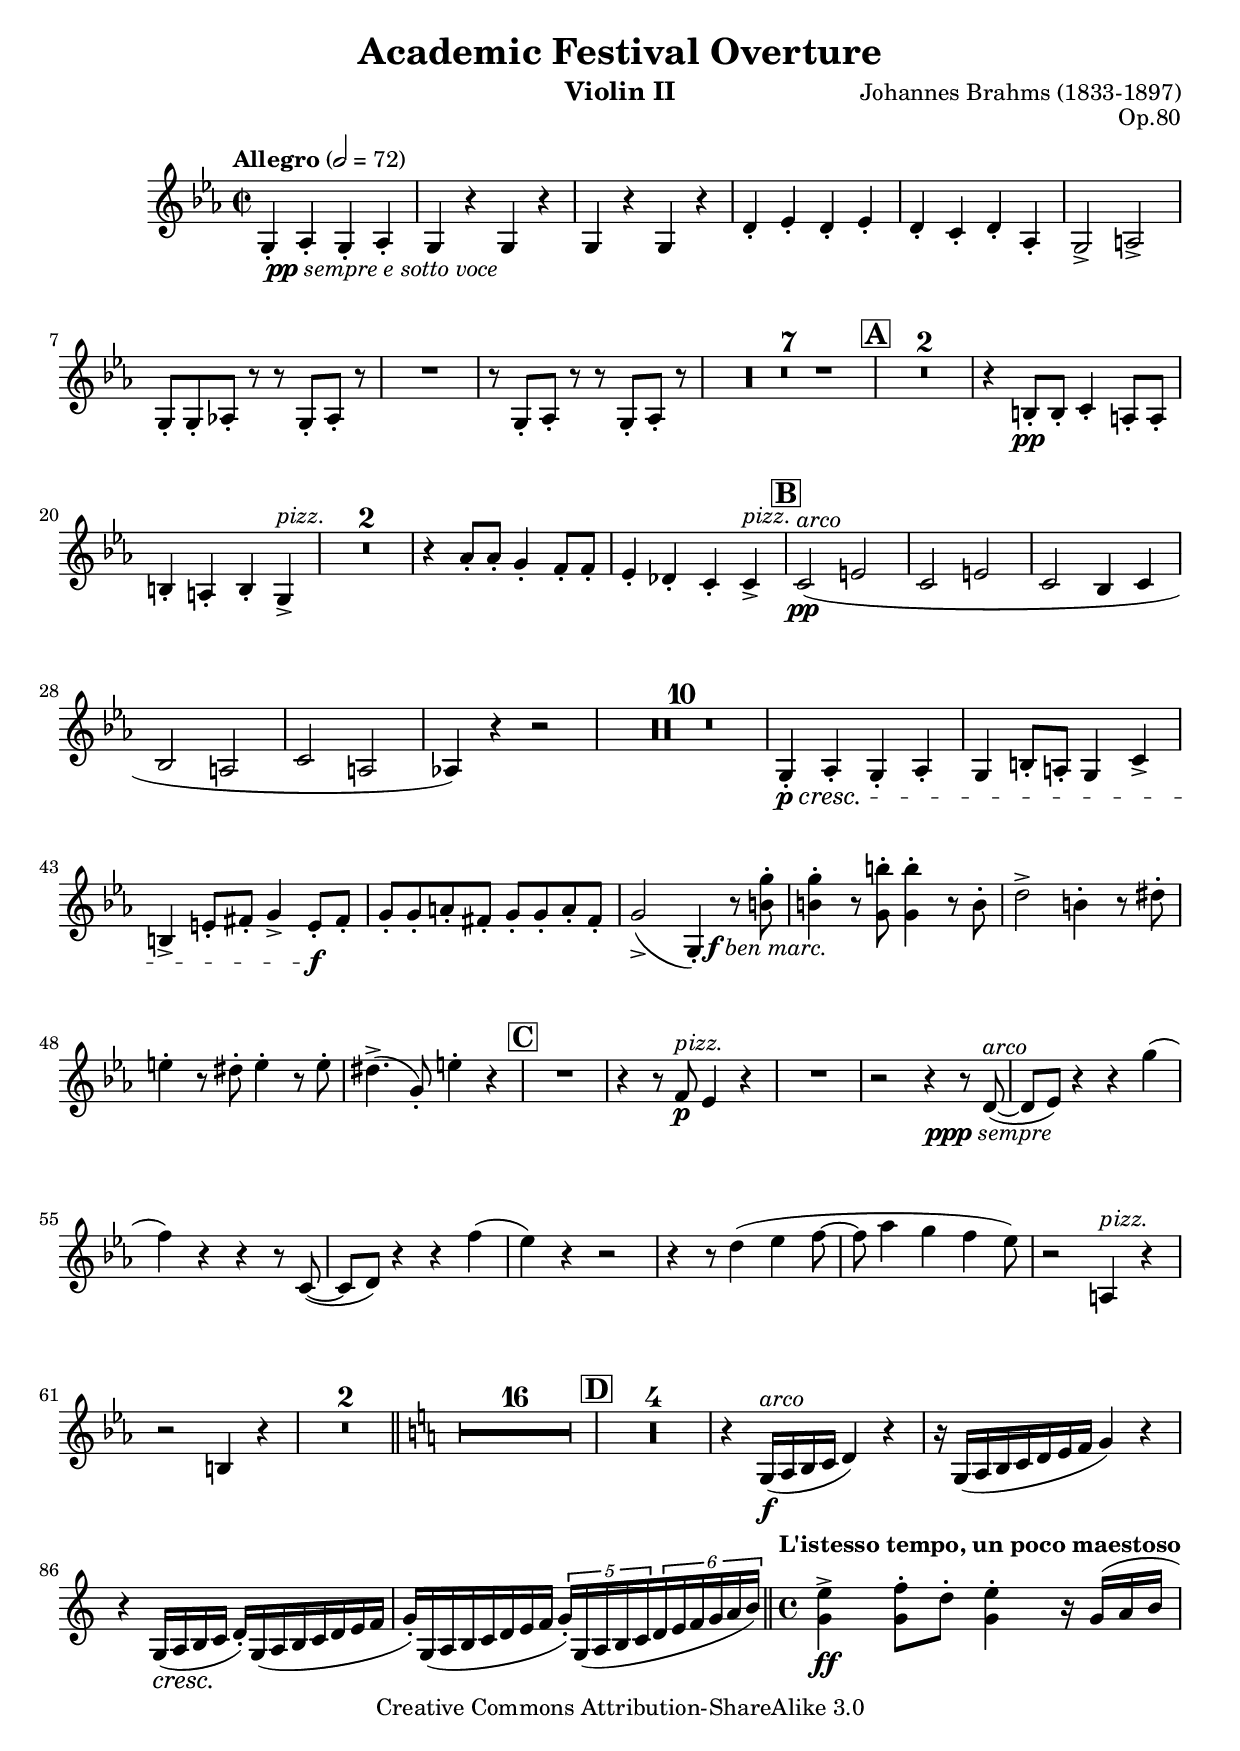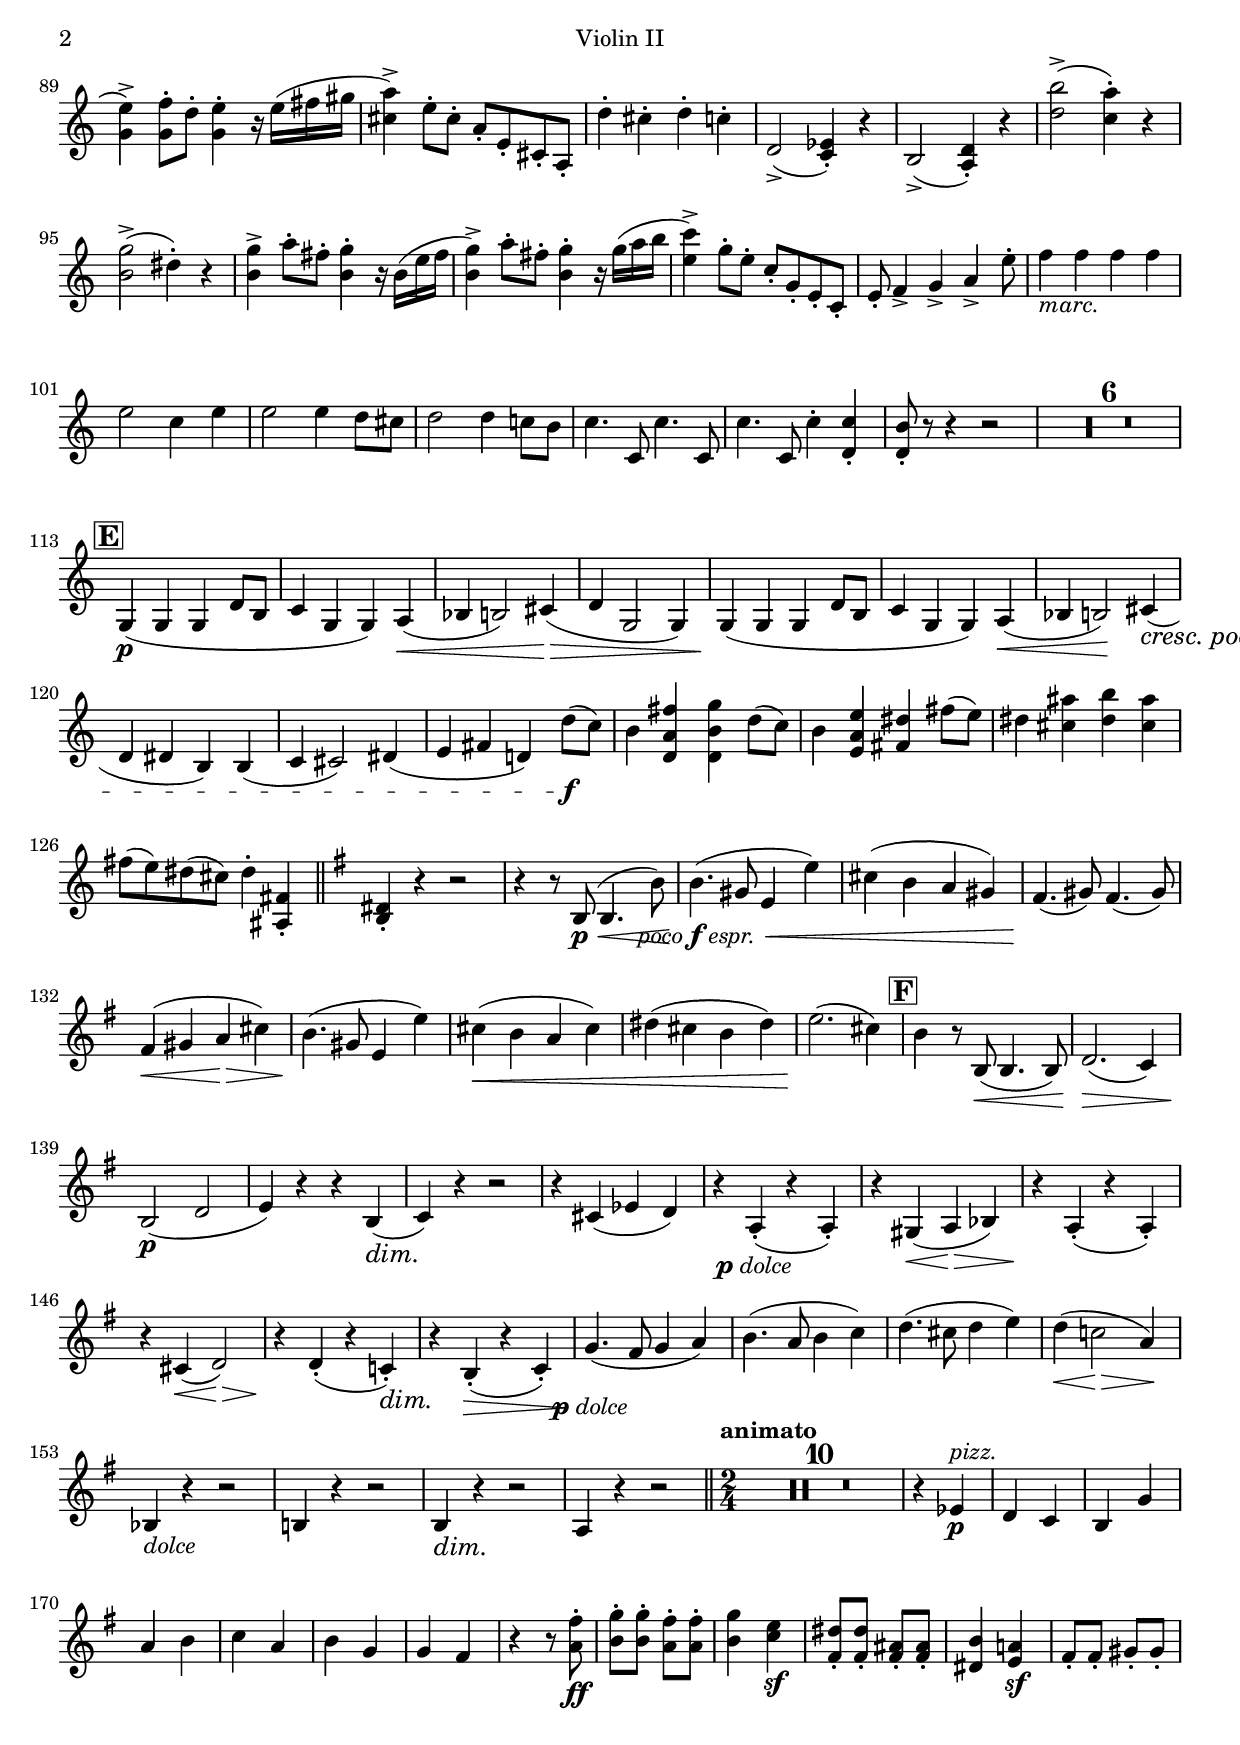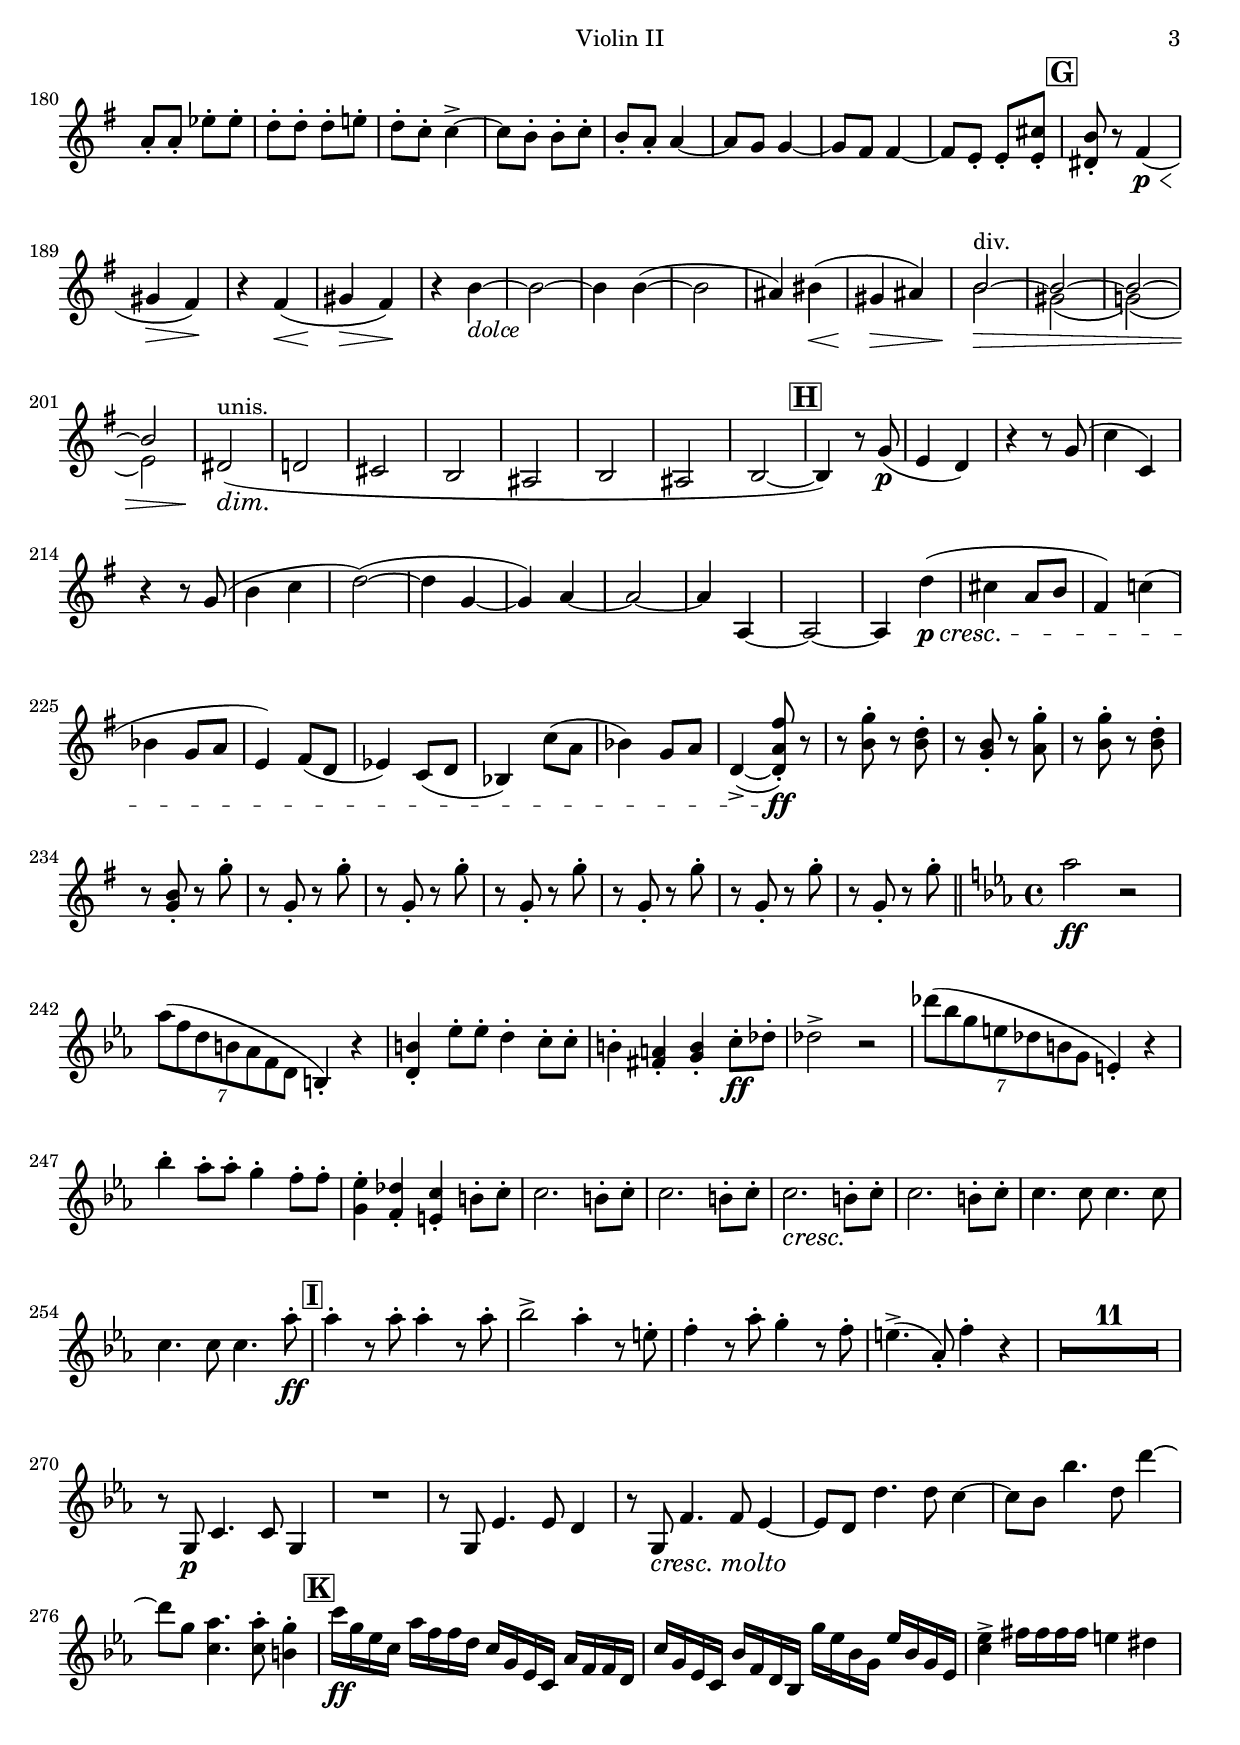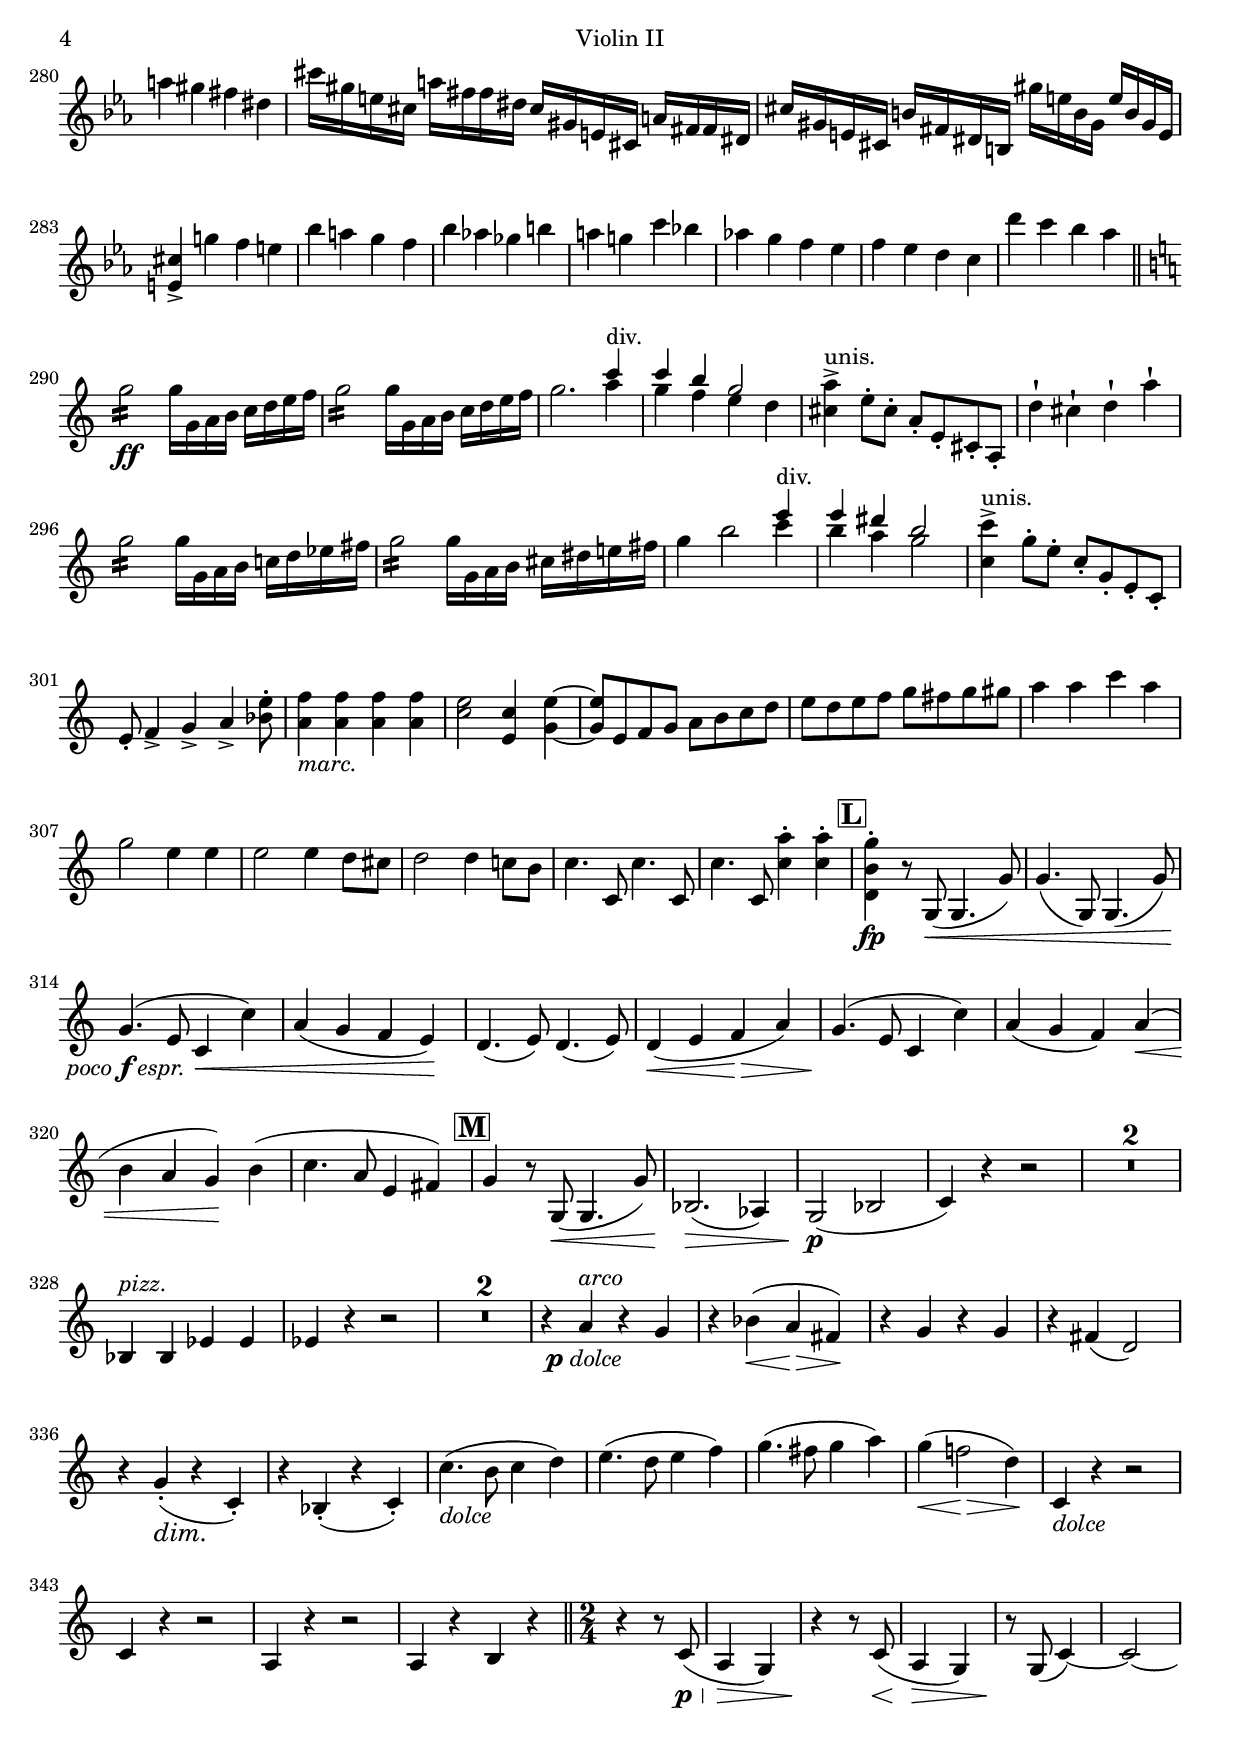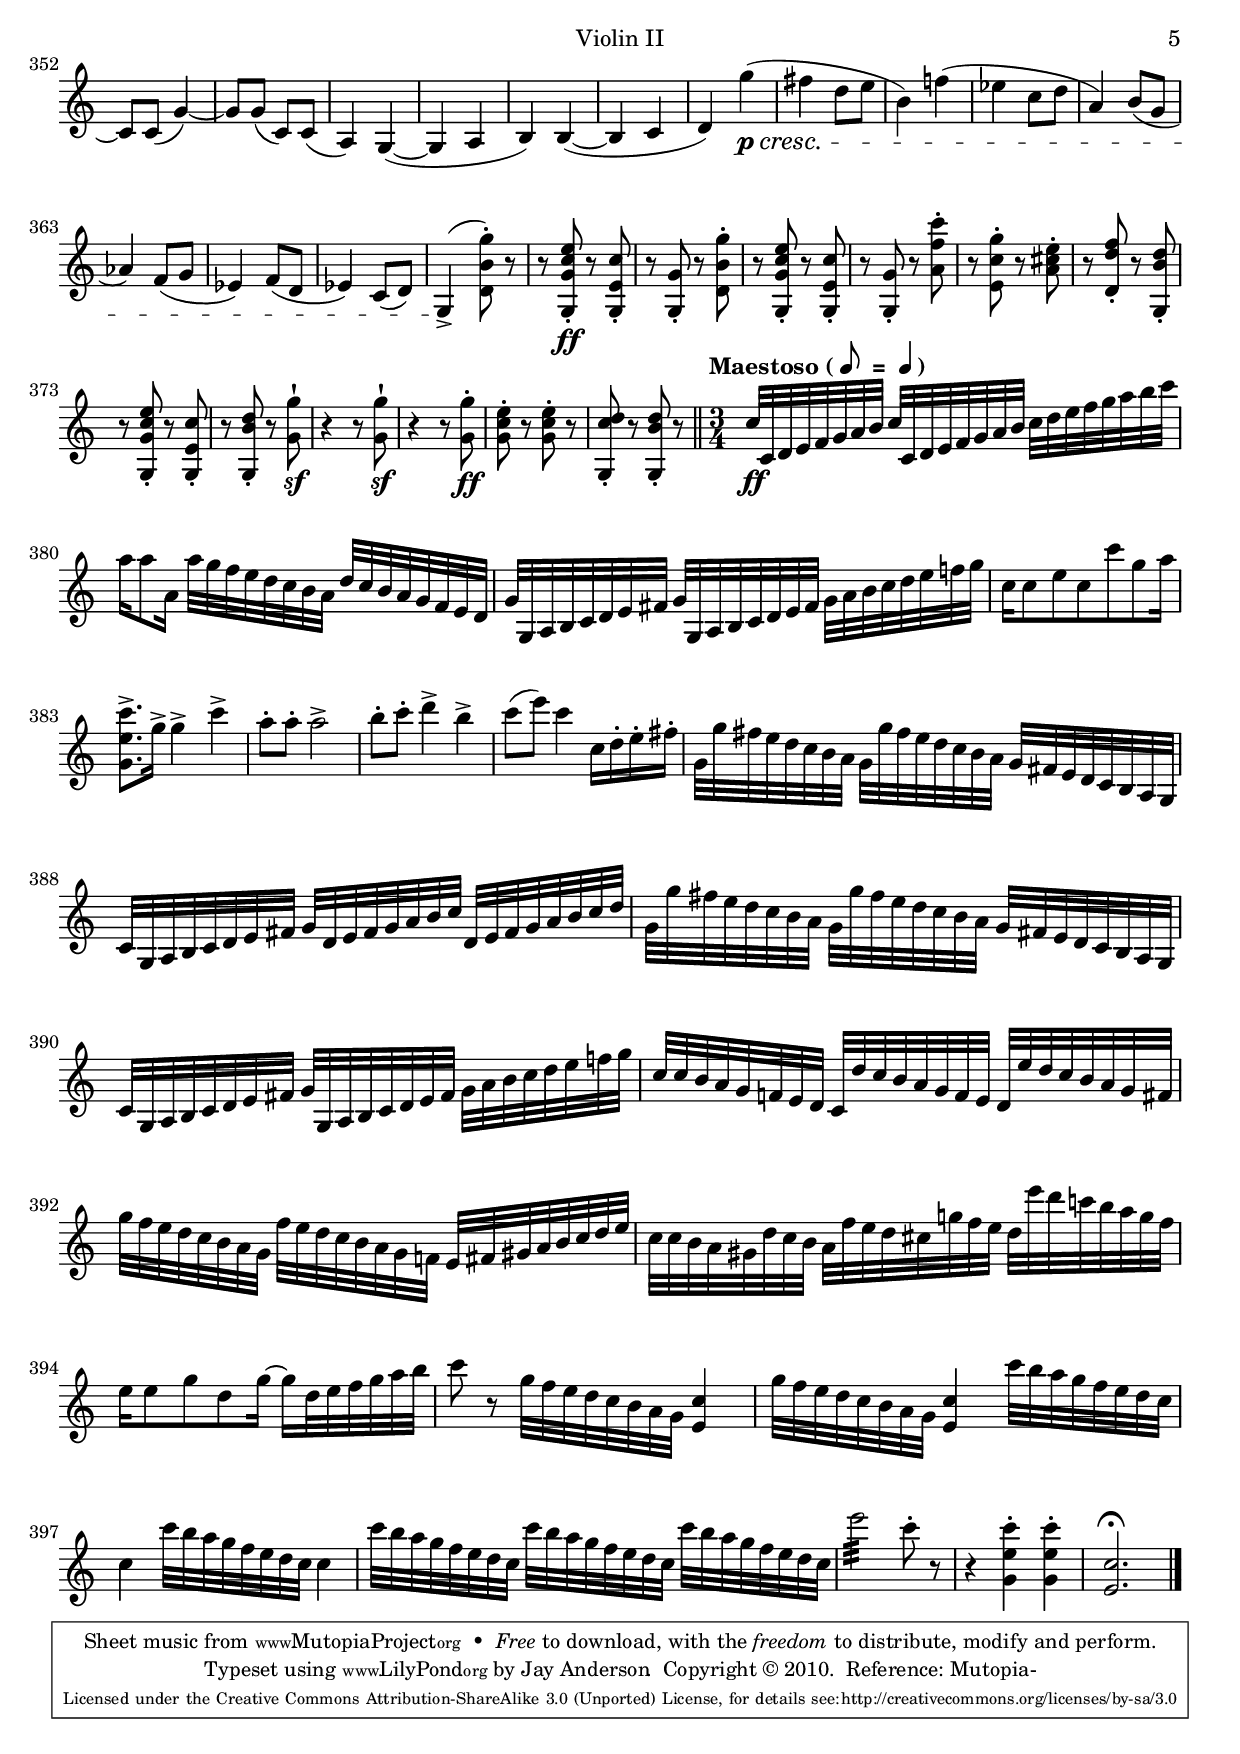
\version "2.13.15"

\include "violin2.ily"
\include "defs.ily"

instrument = "Violin II"

\include "header.ily"

\score
{
  \new Staff
  {
    << \removeWithTag #'score \violinTwo \outline >>
  }
}
